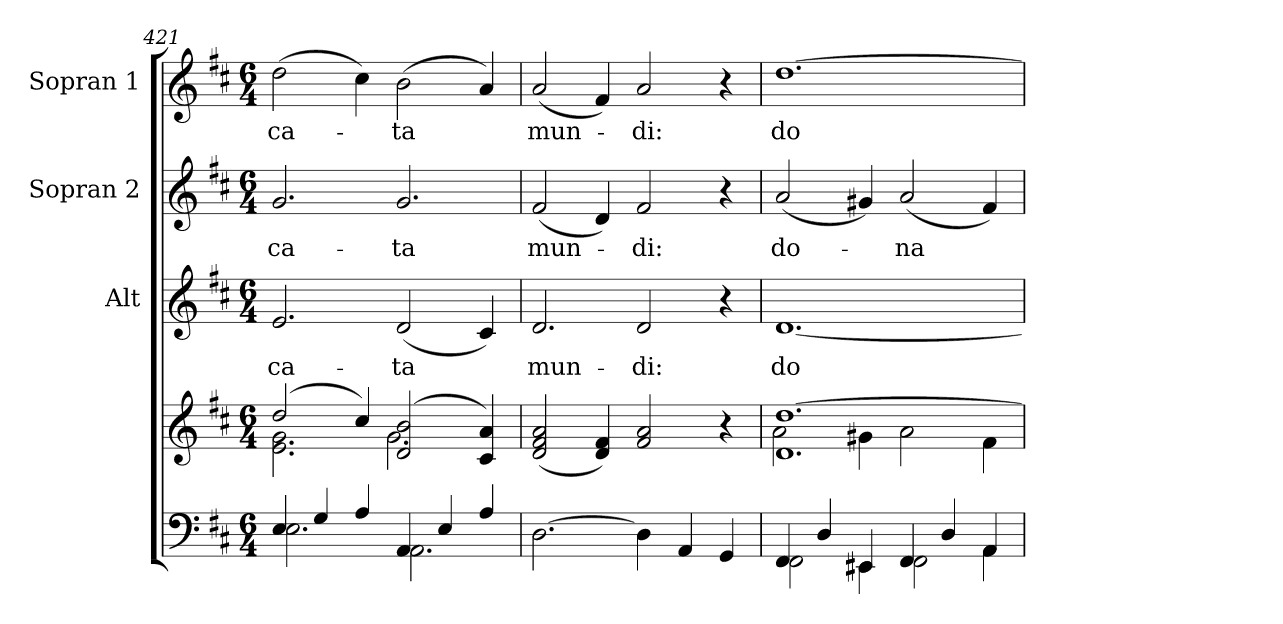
**kern	**kern	**kern	**text	**kern	**text	**kern	**text
*part4	*part4	*part3	*part3	*part2	*part2	*part1	*part1
*staff5	*staff4	*staff3	*staff3	*staff2	*staff2	*staff1	*staff1
*	*	*I"Alt	*	*I"Sopran 2	*	*I"Sopran 1	*
*	*	*I'A.	*	*I'S. 2	*	*I'S. 1	*
!!LO:LB:g=z
*clefF4	*clefG2	*clefG2	*	*clefG2	*	*clefG2	*
*k[f#c#]	*k[f#c#]	*k[f#c#]	*	*k[f#c#]	*	*k[f#c#]	*
*D:	*D:	*D:	*	*D:	*	*D:	*
*M6/4	*M6/4	*M6/4	*	*M6/4	*	*M6/4	*
=421	=421	=421	=421	=421	=421	=421	=421
*^	*^	*	*	*	*	*	*
!	!	!	!	!	!LO:LY:b	!	!LO:LY:b	!	!LO:LY:b
4E/	2.E\	(2dd/	2.e\ 2.g\	2.e/	-ca-	2.g/	-ca-	(>2dd\	-ca-
4G/	.	.	.	.	.	.	.	.	.
4A/	.	4cc#/)	.	.	.	.	.	4cc#\)	.
!	!	!	!	!	!LO:LY:b	!	!LO:LY:b	!	!LO:LY:b
4AA/	2.AA\	(2d/ 2b/	2.g\	(<2d/	-ta	2.g/	-ta	(>2b\	-ta
4E/	.	.	.	.	.	.	.	.	.
4A/	.	4c#/ 4a/)	.	4c#/)	.	.	.	4a/)	.
*v	*v	*	*	*	*	*	*	*	*
*	*v	*v	*	*	*	*	*	*
=422	=422	=422	=422	=422	=422	=422	=422
!	!	!	!LO:LY:b	!	!LO:LY:b	!	!LO:LY:b
[2.D\	(<2d/ 2f#/ 2a/	2.d/	mun-	(<2f#/	mun-	(<2a/	mun-
.	4d/ 4f#/)	.	.	4d/)	.	4f#/)	.
!	!	!	!LO:LY:b	!	!LO:LY:b	!	!LO:LY:b
4D\]	2f#/ 2a/	2d/	-di:	2f#/	-di:	2a/	-di:
4AA/	.	.	.	.	.	.	.
4GG/	4r	4r	.	4r	.	4r	.
=423	=423	=423	=423	=423	=423	=423	=423
*^	*^	*	*	*	*	*	*
!	!	!	!	!	!LO:LY:b	!	!LO:LY:b	!	!LO:LY:b
4FF#/	2FF#\	1.d [>1.dd	2a\	[1.d	do-	(<2a/	do-	[1.dd	do-
4D/	.	.	.	.	.	.	.	.	.
4EE#X/	4EE#\	.	4g#X\	.	.	4g#X/)	.	.	.
!	!	!	!	!	!	!	!LO:LY:b	!	!
4FF#/	2FF#\	.	2a\	.	.	(<2a/	-na	.	.
4D/	.	.	.	.	.	.	.	.	.
4AA/	4AA\	.	4f#\	.	.	4f#/)	.	.	.
*v	*v	*	*	*	*	*	*	*	*
*	*v	*v	*	*	*	*	*	*
=	=	=	=	=	=	=	=
*-	*-	*-	*-	*-	*-	*-	*-
